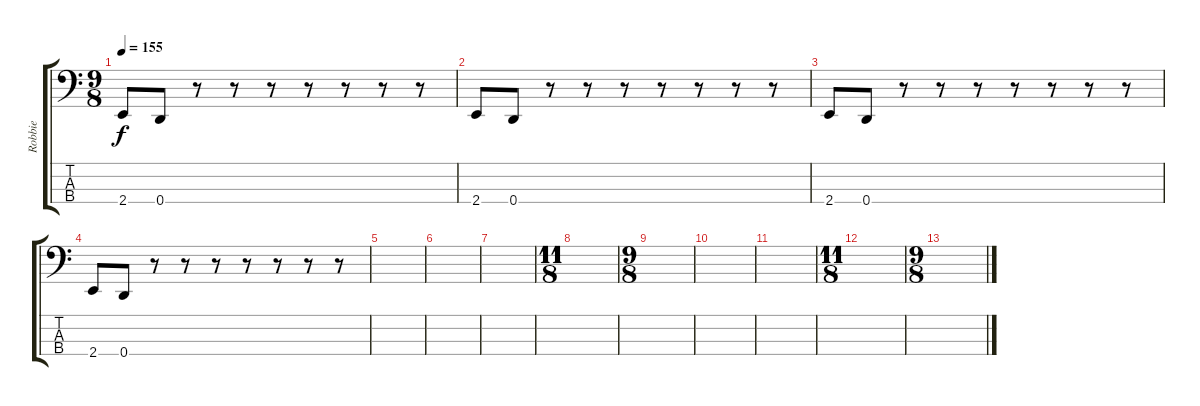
\track ("Robbie" "Robbie") {instrument electricbassfinger}
\staff {score tabs}
\tuning (G2 D2 A1 D1) {hide}
\ts (9 8)
\tempo 155
\clef f4
\ks c
2.4.8{dy f} 0.4.8 r.8 r.8 r.8 r.8 r.8 r.8 r.8 |
2.4.8 0.4.8 r.8 r.8 r.8 r.8 r.8 r.8 r.8 |
2.4.8 0.4.8 r.8 r.8 r.8 r.8 r.8 r.8 r.8 |
2.4.8 0.4.8 r.8 r.8 r.8 r.8 r.8 r.8 r.8 |
|
|
|
\ts (11 8)
|
\ts (9 8)
|
|
|
\ts (11 8)
|
\ts (9 8)
